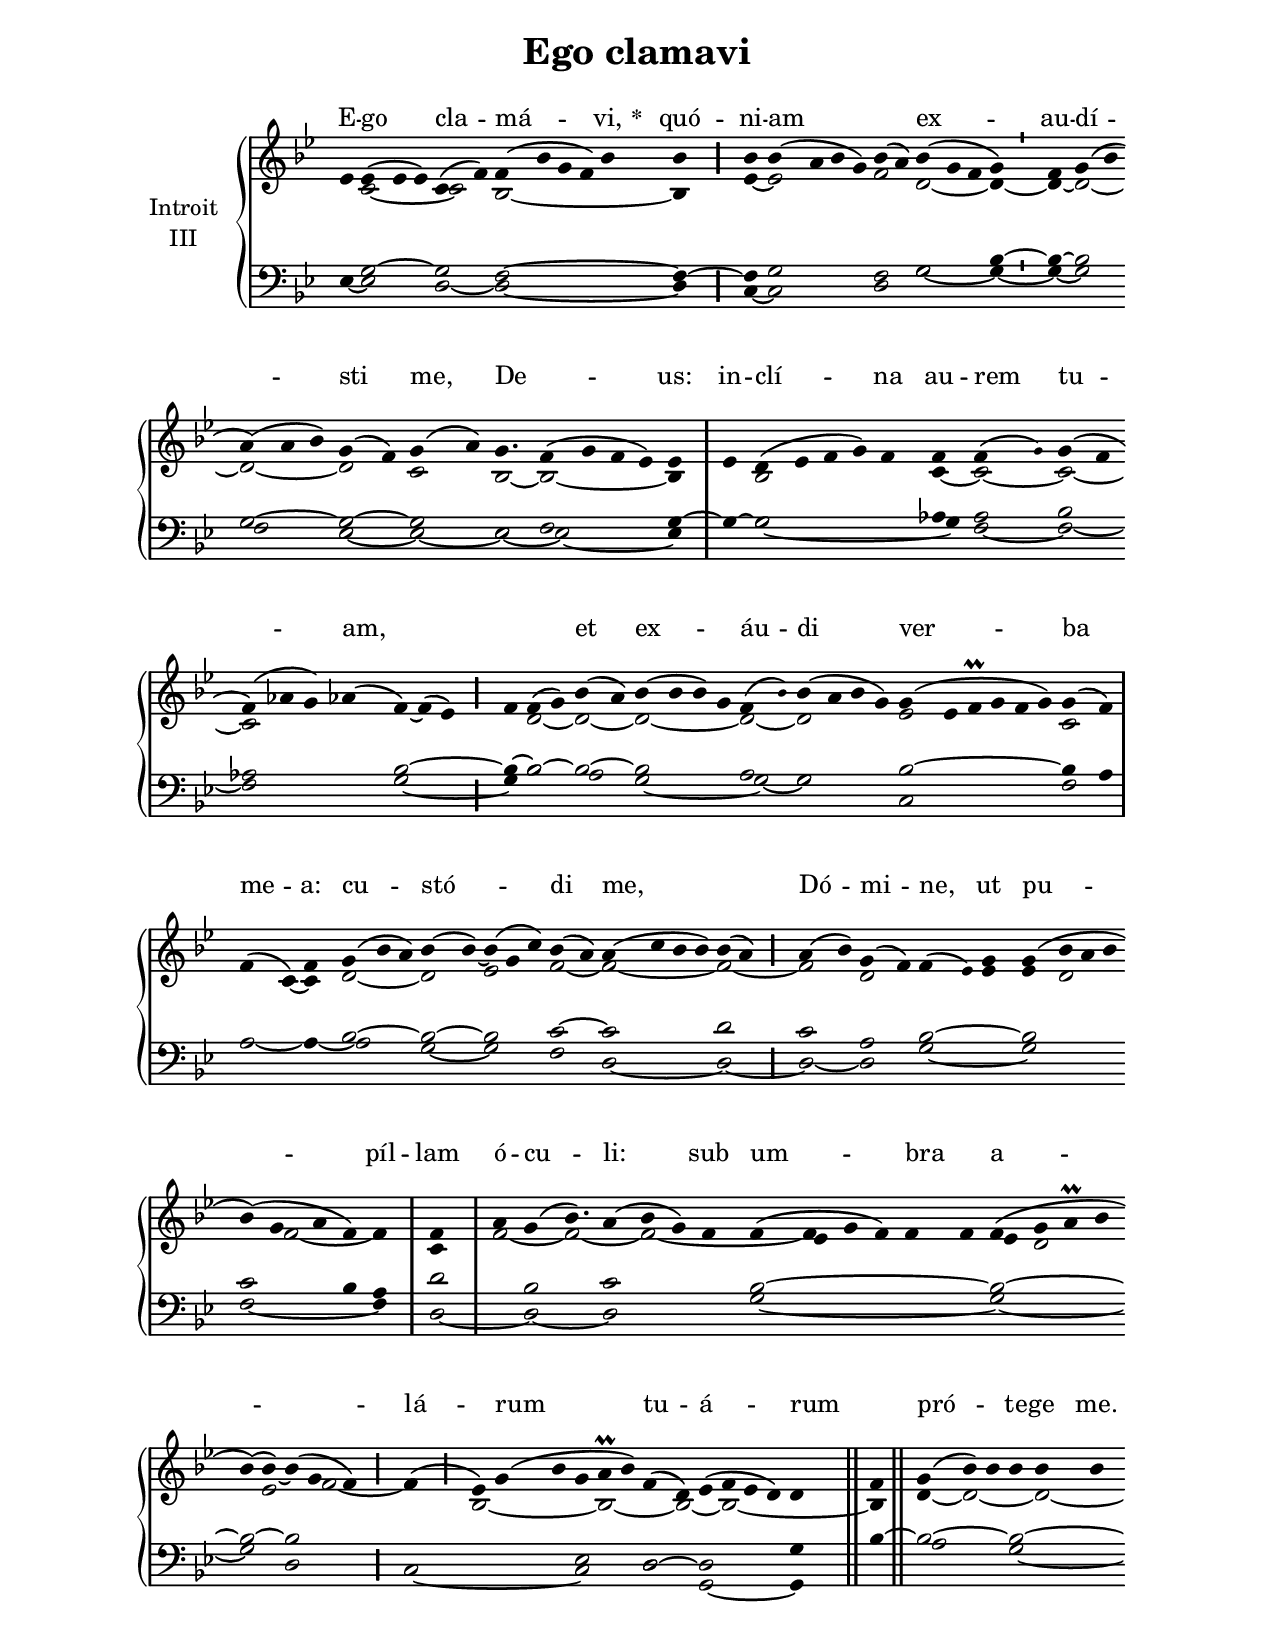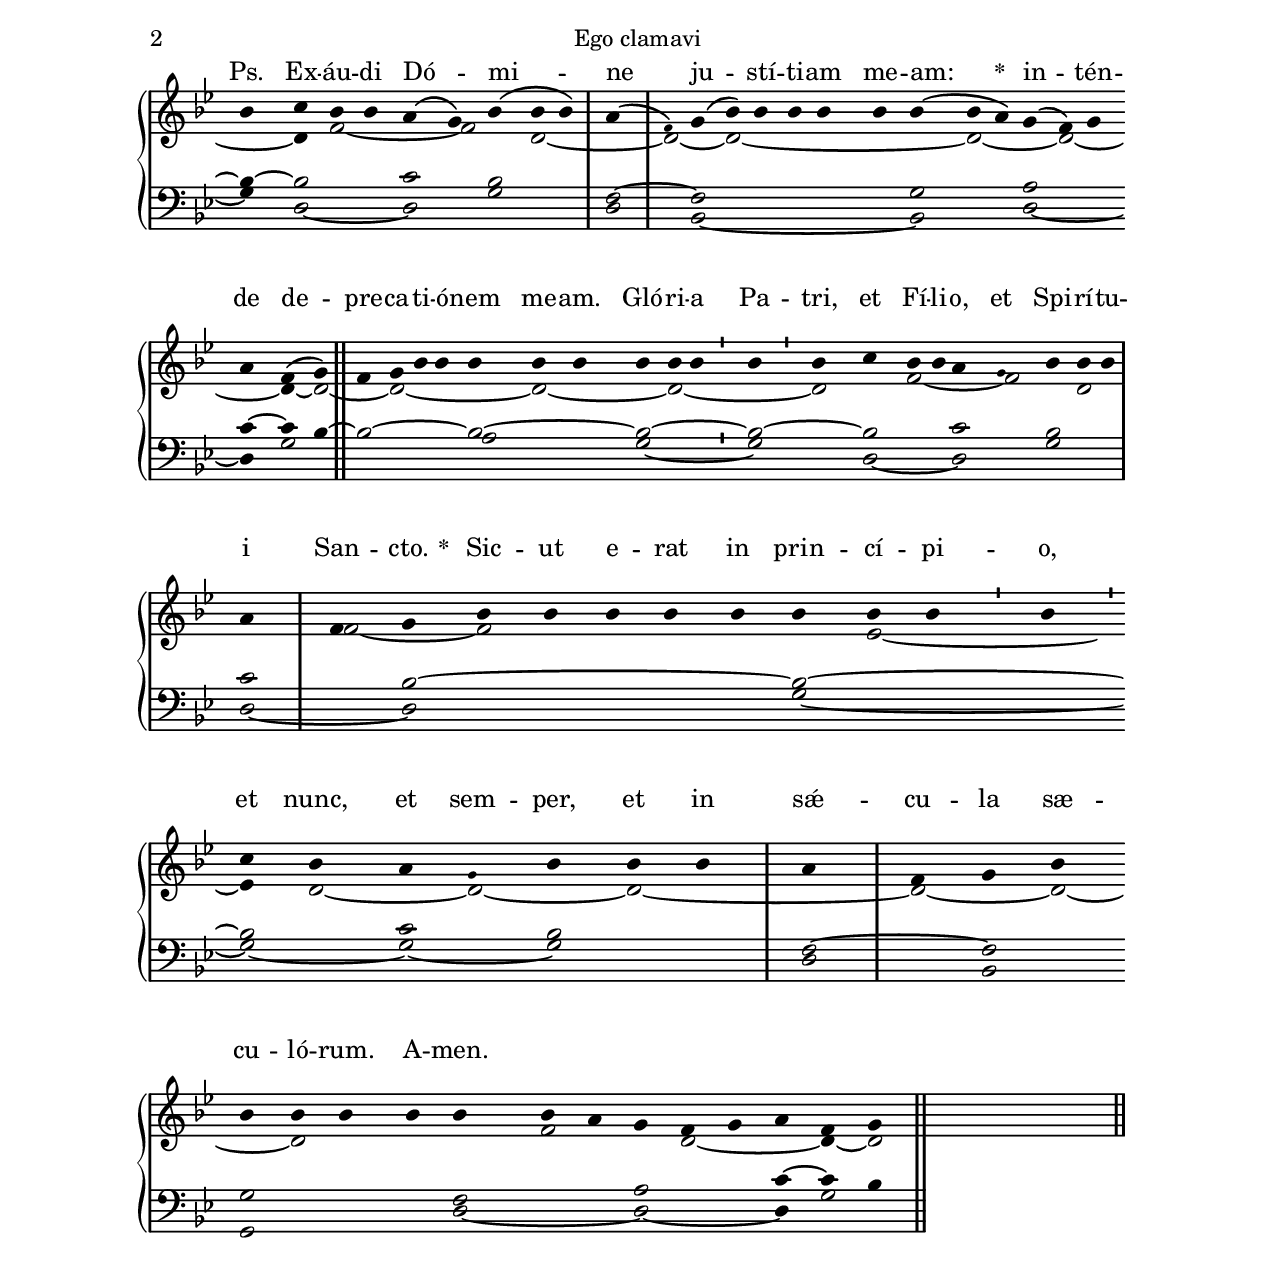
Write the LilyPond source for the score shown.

\version "2.18"
\include "gregorian.ly"
\include "noh2.ily"


%Page reference: page i.236
%(volume.page)

global = {
 \key g \minor
 \cadenzaOn 
}

\header {
  title = \markup \center-column {"Ego clamavi" \vspace #1 }
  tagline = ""
  composer = ""
}

\paper {
 #(include-special-characters)
  oddHeaderMarkup = \markup \fill-line {
    \line {}
    \center-column {
      \on-the-fly #first-page     " "
      \on-the-fly #not-first-page "Ego clamavi"
    }
    \line { \on-the-fly #print-page-number-check-first \fromproperty #'page:page-number-string }
  }
  evenHeaderMarkup = \markup \fill-line {
    \line { \on-the-fly #print-page-number-check-first \fromproperty #'page:page-number-string }
    \center-column { "Ego clamavi" }
    \line {}
  }
}

chantText = \lyricmode {
E -- go cla -- má -- vi, 
\set stanza = " * " 
quó -- ni -- am _ ex -- au -- dí -- sti me, De -- _ us: 
in -- clí -- na au -- rem tu -- am, _ _ 
et ex -- _ áu -- di ver -- ba me -- a: 
cu -- stó -- di me, _ Dó -- mi -- ne, 
ut pu -- píl -- lam ó -- cu -- li: 
sub um -- bra _ a -- lá -- rum tu -- á -- rum _ 
pró -- _ te -- ge me. Ps. 
Ex -- áu -- di Dó -- mi -- ne ju -- stí -- ti -- am me -- am: 
\set stanza = " * " 
in -- tén -- de de -- pre -- ca -- ti -- ó -- nem me -- am. 
Gló -- ri -- a Pa -- tri, et Fí -- li -- o, et Spi -- rí -- tu -- i San -- cto. 
\set stanza = " * " 
Sic -- ut e -- rat in prin -- cí -- pi -- o, et nunc, et sem -- per, 
et in sǽ -- cu -- la sæ -- cu -- ló -- rum. A -- men. }

chantMusic = {
\tieDown   ees'4 ees'4 ( ees'4 ees'4) c'4 ( f'4) f'4 ( bes'4 g'4 f'4) bes'4 bes'4 \divisioMaior
 bes'4 bes'4 ( a'4 bes'4 g'4) bes'4 ( a'4) bes'4 ( g'4 f'4 g'4) \divisioMinima
 f'4 g'4 ( bes'4 \forceBreak
) a'4 ( a'4 bes'4) g'4 ( f'4) g'4 ( a'4) g'4. f'4 ( g'4 f'4 ees'4) ees'4 \divisioMaxima
 ees'4 d'4 ( ees'4 f'4 g'4) f'4 f'4 f'4 ( \once \tweak #'font-size #-4 g' ) g'4 ( f'4 \forceBreak
)  f'4 ( aes'4 g'4) aes'4 ( f'4) ~ f'4 ( ees'4) \divisioMaior
 f'4 f'4 ( g'4) bes'4 ( a'4) bes'4 ( bes'4 bes'4) g'4 f'4 ( \once \tweak #'font-size #-4 bes' ) bes'4 ( a'4 bes'4 g'4) g'4 ( ees'4 f'\prall g'4 f'4 g'4) g'4 ( f'4) \divisioMaxima \forceBreak

 f'4 ( c'4) f'4 g'4 ( bes'4 a'4) bes'4 ( bes'4) ~ bes'4 ( g'4 c''4) bes'4 ( a'4) a'4 ( c''4 bes'4 bes'4) bes'4 ( a'4) \divisioMaior
 a'4 ( bes'4) g'4 ( f'4) f'4 ( \once \tweak #'font-size #-4 ees' ) g'4 g'4 ( bes'4 a'4 bes'4 \forceBreak
) bes'4 ( g'4 a'4 f'4) f'4 \divisioMaxima
 f'4 a'4 g'4 ( bes'4.) a'4 ( bes'4 g'4) f'4 f'4 ( ees'4 g'4 f'4) f'4 f'4 f'4 ( g'4 a'\prall bes'4 \forceBreak
) bes'4 ( bes'4) ~ bes'4 ( g'4 f'4) \divisioMaior
 f'4 ( ees'4) g'4 ( bes'4 g'4 a'\prall bes'4) f'4 ( d'4) ees'4 ( f'4 ees'4 d'4) d'4 \finalis
 f'4 g'4 ( bes'4) bes'4 bes'4 bes'4 bes'4 \forceBreak
 bes'4 c''4 bes'4 bes'4 a'4 ( g'4) bes'4 ( bes'4 bes'4) \divisioMaxima
 a'4 ( \once \tweak #'font-size #-4 f' ) g'4 ( bes'4) bes'4 bes'4 bes'4 bes'4 bes'4 ( bes'4 a'4) g'4 ( f'4) g'4 \forceBreak
 a'4 f'4 ( g'4) \finalis
  f'4 g'4 bes'4 bes'4 bes'4 bes'4 bes'4 bes'4 bes'4 bes'4 \divisioMinima
 bes'4 bes'4 c''4 bes'4 bes'4 a'4 \once \tweak #'font-size #-4 g'  bes'4 bes'4 bes'4 \divisioMaxima \forceBreak

 a'4 f'4 g'4 bes'4 bes'4 bes'4 bes'4 bes'4 bes'4 bes'4 bes'4 \divisioMinima
 bes'4 c''4 bes'4 a'4 \once \tweak #'font-size #-4 g'  bes'4 bes'4 bes'4 \divisioMaxima
 a'4 f'4 g'4 bes'4 \forceBreak
 bes'4 bes'4 bes'4 bes'4 bes'4 bes'4 a'4 g'4 f'4 g'4 a'4 f'4 g'4 \finalis

}

altoMusic = {
r4 c'2*3/2 ~ c'2 bes2*5/2 ~ bes4 \divisioMaior
ees'4 ~ ees'2*4/2 f'2 d'2*3/2 ~ d'4 ~ \divisioMinima
d'4 ~ d'2 ~ d'2*3/2 ~ d'2 c'2 bes2*3/4 ~ bes2*4/2 ~ bes4 \divisioMaxima
r4 bes2*5/2 c'4 ~ c'2 ~ c'2 ~ c'2*4/2 r2*3/2 \divisioMaior
r4 d'2 ~ d'2 ~ d'2*4/2 ~ d'2 ~ d'2*4/2 ees'2*6/2 c'2 \divisioMaxima
r4 c'4 ~ c'4 d'2*3/2 ~ d'2 ees'2*3/2 f'2 ~ f'2*4/2 ~ f'2 ~ \divisioMaior
f'2 d'2 r4 \tiny ees' \normalsize4 ees'4 d'2*4/2 f'2*3/2 ~ f'4 c'4 \divisioMaxima
f'2 ~ f'2*5/4 ~ f'2*4/2 ~ f'4 r2*4/2 ees'4 d'2*4/2 ees'2 f'2 ~ f'4 \divisioMaior
bes2*4/2 ~ bes2*3/2 ~ bes2 ~ bes2*4/2 ~ bes4 \finalis
d'4 ~ d'2*3/2 ~ d'2*3/2 ~ d'4 f'2*3/2 ~ f'2 d'2*3/2 ~ \divisioMaxima
d'2 ~ d'2*6/2 ~ d'2*3/2 ~ d'2*3/2 ~ d'4 ~ d'2 ~ d'2*4/2 ~ d'2*3/2 ~ d'2*3/2 ~ \divisioMinima
d'2 f'2*3/2 ~ f'2 d'2*3/2 \divisioMaxima
f'2 ~ f'2*6/2 ees'2*3/2 ~ \divisioMinima
ees'4 d'2 ~ d'2 ~ d'2*3/2 ~ \divisioMaxima
d'2 ~ d'2 ~ d'2*4/2 f'2*3/2 d'2*3/2 ~ d'4 ~ d'2 \finalis
}

tenorMusic = {
r4 g2*3/2 ~ g2 f2*5/2 ~ f4 ~ \divisioMaior
f4 g2*4/2 f2 g2*3/2 bes4 ~ \divisioMinima
bes4 ~ bes2 g2*3/2 ~ g2 ~ g2 ees2*3/4 f2*4/2 g4 ~ \divisioMaxima
g4 ~ g2*5/2 aes4 a2 bes2 aes2*4/2 bes2*3/2 ~ \divisioMaior
bes4 ~ bes2 ~ bes2 ~ bes2*4/2 a2 g2*4/2 bes2*6/2 ~ bes4 a4 \divisioMaxima
r2*3/2 bes2*3/2 ~ bes2 ~ bes2*3/2 c'2 ~ c'2*4/2 d'2 \divisioMaior
c'2 a2 bes2*3/2 ~ bes2*4/2 c'2*3/2 bes4 a4 \divisioMaxima
d'2 bes2*5/4 c'2*4/2 bes2*6/2 ~ bes2*4/2 ~ bes2 ~ bes2*3/2 \divisioMaior
r2*4/2 ees2*3/2 d2 ~ d2*4/2 g4 \finalis
bes4 ~ bes2*3/2 ~ bes2*3/2 ~ bes4 ~ bes2*3/2 c'2 bes2*3/2 \divisioMaxima
f2 ~ f2*6/2 g2*3/2 a2*3/2 c'4 ~ c'4 bes4 ~ bes2*4/2 ~ bes2*3/2 ~ bes2*3/2 ~ \divisioMinima
bes2 ~ bes2*3/2 c'2 bes2*3/2 \divisioMaxima
c'2 bes2*6/2 ~ bes2*4/2 ~ bes2 c'2 bes2*3/2 \divisioMaxima
f2 ~ f2 g2*4/2 f2*3/2 a2*3/2 c'4 ~ c'4 bes4 \finalis
}

bassMusic = {
ees4 ~ ees2*3/2 d2 ~ d2*5/2 ~ d4 \divisioMaior
c4 ~ c2*4/2 d2 g2*3/2 ~ g4 ~ \divisioMinima
g4 ~ g2 f2*3/2 ees2 ~ ees2 ~ ees2*3/4 ~ ees2*4/2 ~ ees4 \divisioMaxima
r4 g2*5/2 ~ g4 f2 ~ f2 ~ f2*4/2 g2*3/2 ~ \divisioMaior
g4 bes2 a2 g2*4/2 ~ g2 ~ g2*4/2 c2*6/2 f2 \divisioMaxima
a2 ~ a4 ~ a2*3/2 g2 ~ g2*3/2 f2 d2*4/2 ~ d2 ~ \divisioMaior
d2 ~ d2 g2*3/2 ~ g2*4/2 f2*4/2 ~ f4 \divisioMaxima
d2 ~ d2*5/4 ~ d2*4/2 g2*6/2 ~ g2*4/2 ~ g2 d2*3/2 \divisioMaior
c2*4/2 ~ c2*3/2 d2 g,2*4/2 ~ g,4 \finalis
r4 a2*3/2 g2*3/2 ~ g4 d2*3/2 ~ d2 g2*3/2 \divisioMaxima
d2 bes,2*6/2 ~ bes,2*3/2 d2*3/2 ~ d4 g2 r2*4/2 a2*3/2 g2*3/2 ~ \divisioMinima
g2 d2*3/2 ~ d2 g2*3/2 \divisioMaxima
d2 ~ d2*6/2 g2*4/2 ~ g2 ~ g2 ~ g2*3/2 \divisioMaxima
d2 bes,2 g,2*4/2 d2*3/2 ~ d2*3/2 ~ d4 g2 \finalis
}

voiceLines = {
\voiceLineStyle


}

\score{
  <<
    \new GrandStaff <<
      \set GrandStaff.autoBeaming = ##f
      \set GrandStaff.instrumentName = \markup \center-column {
        "Introit"
        "III"
      }
      \new Staff = up <<
        \new Voice = "chant" {
          \voiceOne \global \chantMusic
        }
        \new Voice {
          \voiceTwo \global \altoMusic
        }
      >>

      \new Staff = down <<
        \clef bass
        \new Voice {
          \voiceOne \global \tenorMusic
        }
        \new Voice {
          \voiceTwo \global \bassMusic
        }
	\new Voice {
        \voiceThree \global \voiceLines
        }
      >>
    >>
    \new Lyrics \lyricsto chant {
      \chantText
    }
  >>
  \layout{
  }
  \midi{
    \tempo 4 = 125
  }
}
